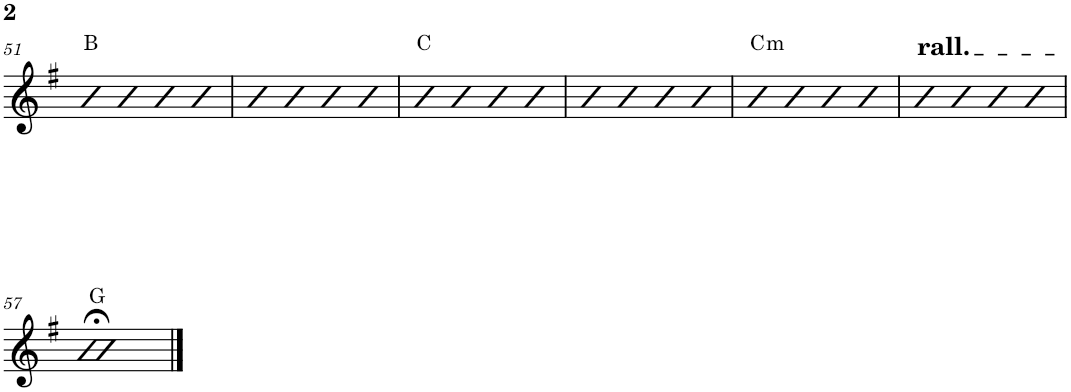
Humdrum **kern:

**kern	**harte
*part1	*part1
*staff1	*
*I"Piano	*
*I'Pno.	*
!!LO:PB:g=z
*clefG2	*
*k[f#]	*
*M4/4	*
=51	=51
4b	B:maj
4b	.
4b	.
4b	.
=52	=52
4b	.
4b	.
4b	.
4b	.
=53	=53
4b	C:maj
4b	.
4b	.
4b	.
=54	=54
4b	.
4b	.
4b	.
4b	.
=55	=55
!	!LO:H:kt=m
4b	C:min
4b	.
4b	.
4b	.
=56	=56
!LO:TX:a:t=rall.	!
4b	.
4b	.
4b	.
4b	.
!!LO:LB:g=z
=57	=57
1b;<	G:maj
==	==
*-	*-
